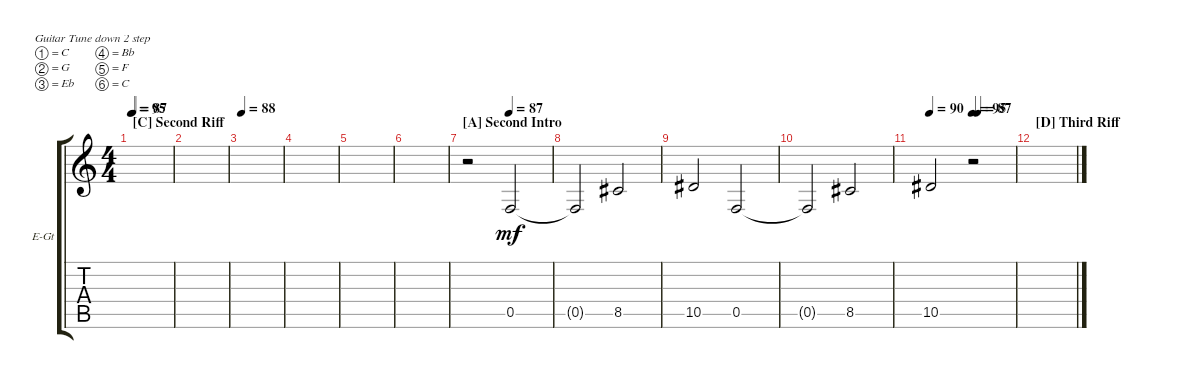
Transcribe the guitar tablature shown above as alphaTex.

\defaultSystemsLayout 4
\bracketExtendMode groupsimilarinstruments
\firstSystemTrackNameOrientation horizontal
\otherSystemsTrackNameOrientation horizontal
\track ("Clean Guitar 2" "E-Gt") {instrument electricguitarclean}
\staff {score tabs}
\tuning (C4 G3 Eb3 Bb2 F2 C2)
\ts (4 4)
\section ("C" "Second Riff")
\tempo 95
\tempo (87 0.03125)
\clef g2
\ks c
|
|
\tempo 88
|
|
|
|
\section ("A" "Second Intro")
\tempo (87 0.5)
r.2 0.5.2{dy mf} |
0.5{t}.2 8.5.2 |
10.5.2 0.5.2 |
0.5{t}.2 8.5.2 |
\tempo 90
\tempo (95 0.5)
\tempo (87 0.5625)
10.5.2 r.2 |
\section ("D" "Third Riff")
